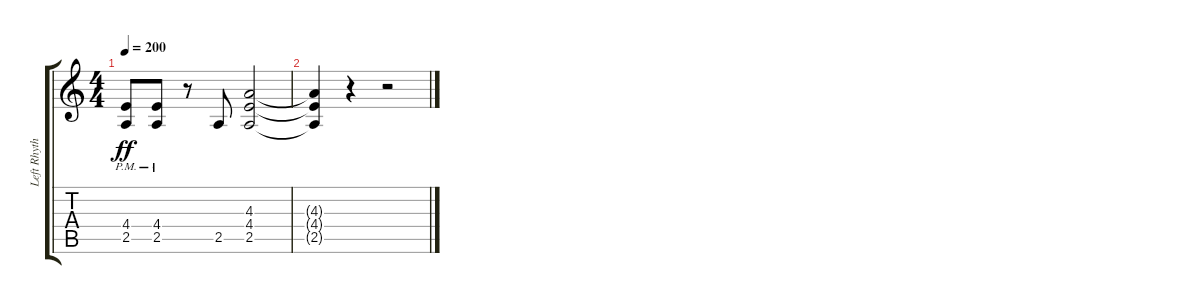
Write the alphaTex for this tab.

\track ("Left Rhythm Gtr" "Left Rhyth") {mute instrument overdrivenguitar}
\staff {score tabs}
\tuning (D4 A3 F3 C3 G2 D2) {hide}
\ts (4 4)
\tempo 200
\clef g2
\ks c
(4.4{pm} 2.5{pm}).8{dy ff} (4.4{pm} 2.5{pm}).8 r.8 2.5.8 (4.3 4.4 2.5).2 |
(4.3{t} 4.4{t} 2.5{t}).4 r.4 r.2
